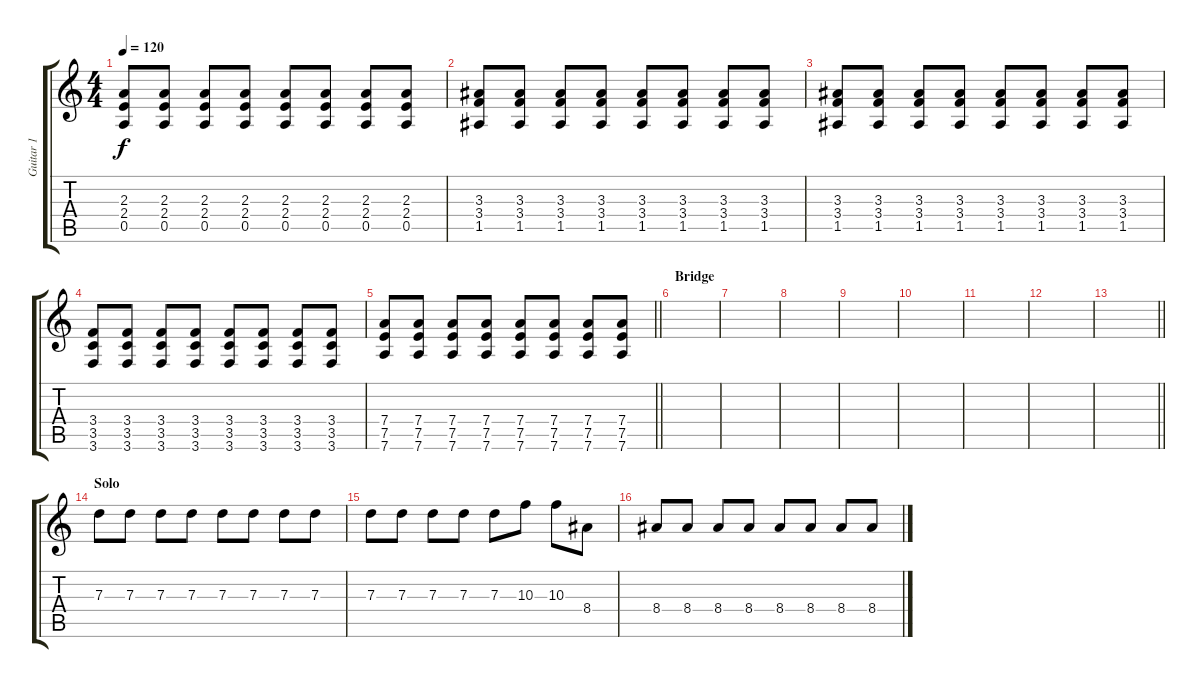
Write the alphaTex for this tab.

\track ("Guitar 1" "Guitar 1") {instrument distortionguitar}
\staff {score tabs}
\tuning (E4 B3 G3 D3 A2 D2) {hide}
\ts (4 4)
\tempo 120
\clef g2
\ks c
(2.3 2.4 0.5).8{dy f} (2.3 2.4 0.5).8 (2.3 2.4 0.5).8 (2.3 2.4 0.5).8 (2.3 2.4 0.5).8 (2.3 2.4 0.5).8 (2.3 2.4 0.5).8 (2.3 2.4 0.5).8 |
(3.3 3.4 1.5).8 (3.3 3.4 1.5).8 (3.3 3.4 1.5).8 (3.3 3.4 1.5).8 (3.3 3.4 1.5).8 (3.3 3.4 1.5).8 (3.3 3.4 1.5).8 (3.3 3.4 1.5).8 |
(3.3 3.4 1.5).8 (3.3 3.4 1.5).8 (3.3 3.4 1.5).8 (3.3 3.4 1.5).8 (3.3 3.4 1.5).8 (3.3 3.4 1.5).8 (3.3 3.4 1.5).8 (3.3 3.4 1.5).8 |
(3.4 3.5 3.6).8 (3.4 3.5 3.6).8 (3.4 3.5 3.6).8 (3.4 3.5 3.6).8 (3.4 3.5 3.6).8 (3.4 3.5 3.6).8 (3.4 3.5 3.6).8 (3.4 3.5 3.6).8 |
\barLineRight lightlight
(7.4 7.5 7.6).8 (7.4 7.5 7.6).8 (7.4 7.5 7.6).8 (7.4 7.5 7.6).8 (7.4 7.5 7.6).8 (7.4 7.5 7.6).8 (7.4 7.5 7.6).8 (7.4 7.5 7.6).8 |
\section ("" "Bridge")
|
|
|
|
|
|
|
\barLineRight lightlight
|
\section ("" "Solo")
7.3.8 7.3.8 7.3.8 7.3.8 7.3.8 7.3.8 7.3.8 7.3.8 |
7.3.8 7.3.8 7.3.8 7.3.8 7.3.8 10.3.8 10.3.8 8.4.8 |
8.4.8 8.4.8 8.4.8 8.4.8 8.4.8 8.4.8 8.4.8 8.4.8
